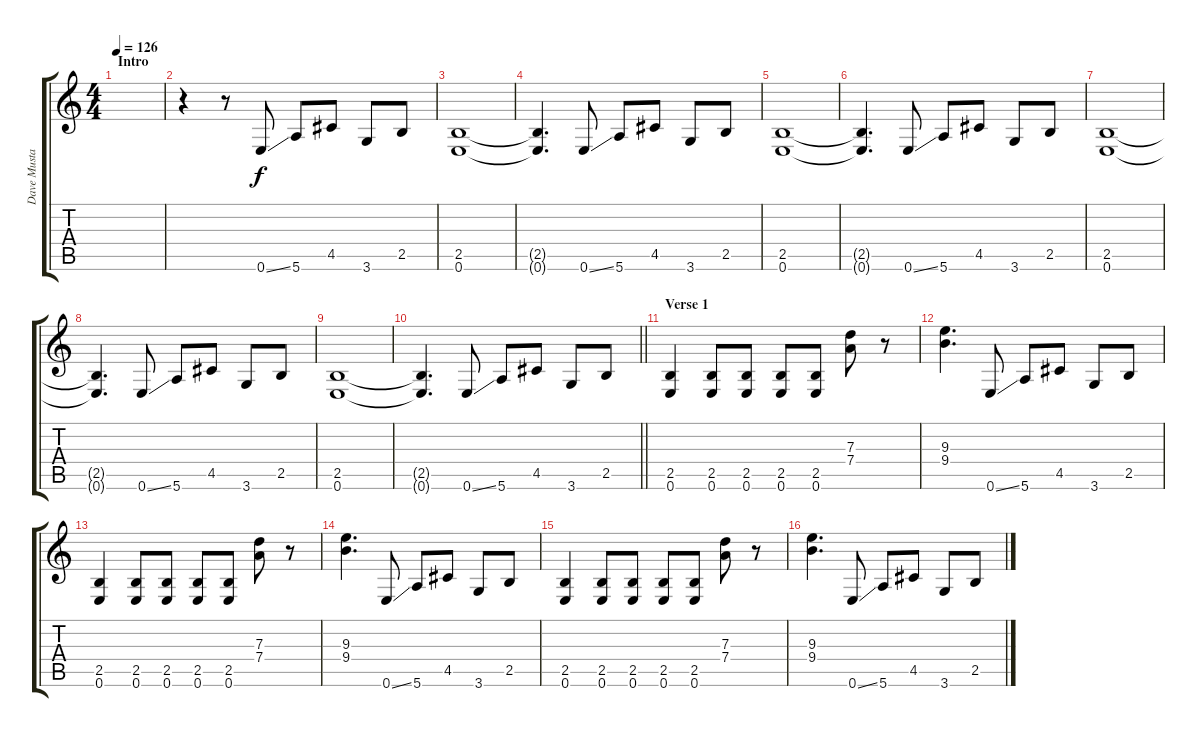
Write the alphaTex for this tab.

\track ("Dave Mustaine" "Dave Musta") {instrument distortionguitar}
\staff {score tabs}
\tuning (E4 B3 G3 D3 A2 E2) {hide}
\ts (4 4)
\section ("" "Intro")
\tempo 126
\clef g2
\ks c
|
r.4 r.8 0.6{ss}.8 5.6.8 4.5.8 3.6.8 2.5.8 |
(2.5 0.6).1 |
(2.5{t} 0.6{t}).4{d} 0.6{ss}.8 5.6.8 4.5.8 3.6.8 2.5.8 |
(2.5 0.6).1 |
(2.5{t} 0.6{t}).4{d} 0.6{ss}.8 5.6.8 4.5.8 3.6.8 2.5.8 |
(2.5 0.6).1 |
(2.5{t} 0.6{t}).4{d} 0.6{ss}.8 5.6.8 4.5.8 3.6.8 2.5.8 |
(2.5 0.6).1 |
\barLineRight lightlight
(2.5{t} 0.6{t}).4{d} 0.6{ss}.8 5.6.8 4.5.8 3.6.8 2.5.8 |
\section ("" "Verse 1")
(2.5 0.6).4 (2.5 0.6).8 (2.5 0.6).8 (2.5 0.6).8 (2.5 0.6).8 (7.3 7.4).8 r.8 |
(9.3 9.4).4{d} 0.6{ss}.8 5.6.8 4.5.8 3.6.8 2.5.8 |
(2.5 0.6).4 (2.5 0.6).8 (2.5 0.6).8 (2.5 0.6).8 (2.5 0.6).8 (7.3 7.4).8 r.8 |
(9.3 9.4).4{d} 0.6{ss}.8 5.6.8 4.5.8 3.6.8 2.5.8 |
(2.5 0.6).4 (2.5 0.6).8 (2.5 0.6).8 (2.5 0.6).8 (2.5 0.6).8 (7.3 7.4).8 r.8 |
(9.3 9.4).4{d} 0.6{ss}.8 5.6.8 4.5.8 3.6.8 2.5.8
